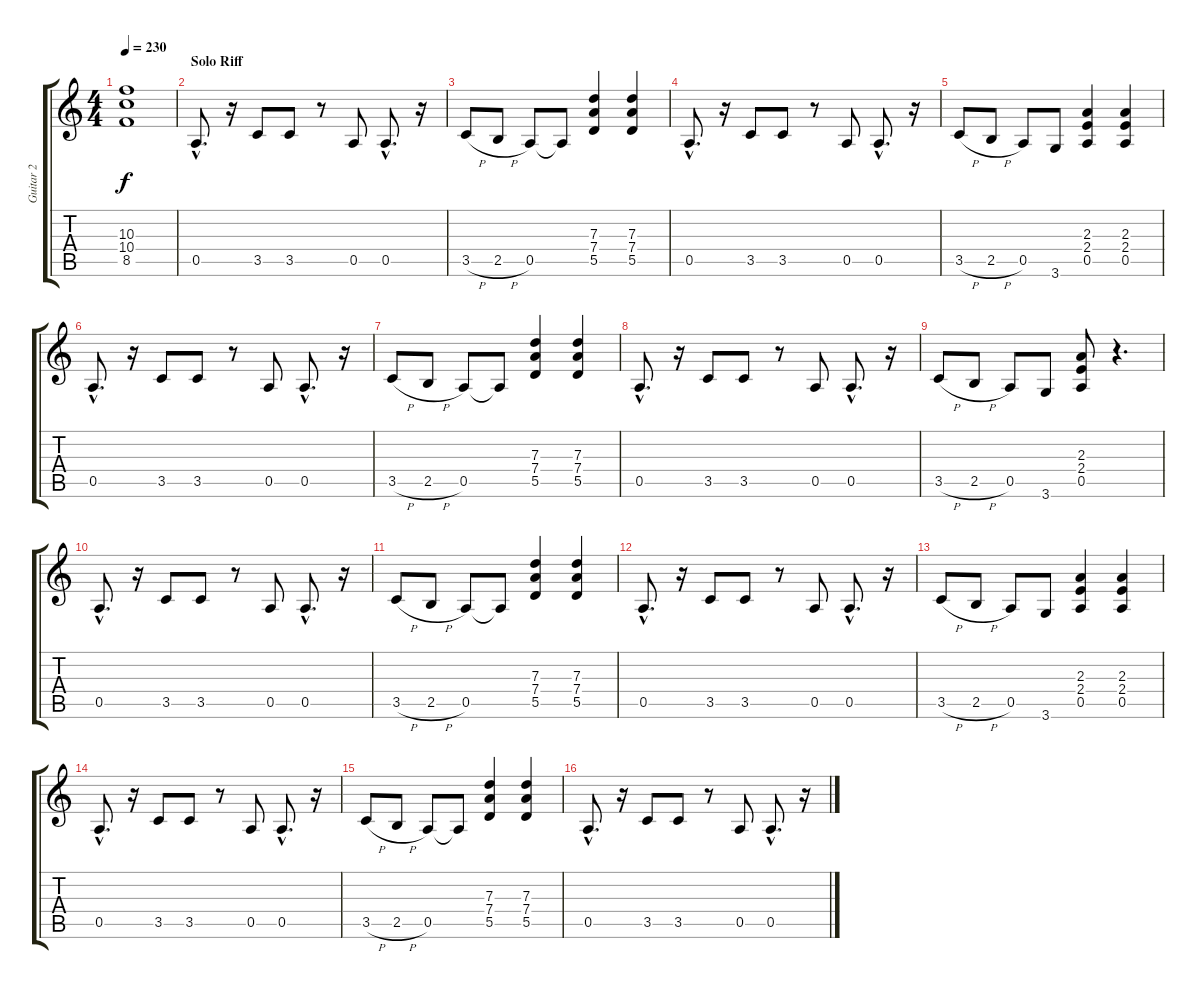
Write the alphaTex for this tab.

\track ("Guitar 2" "Guitar 2") {instrument distortionguitar}
\staff {score tabs}
\tuning (E4 B3 G3 D3 A2 E2) {hide}
\ts (4 4)
\tempo 230
\clef g2
\ks c
(10.3 10.4 8.5).1{dy f} |
\section ("" "Solo Riff")
0.5{hac}.8{d} r.16 3.5.8 3.5.8 r.8 0.5.8 0.5{hac}.8{d} r.16 |
3.5{h}.8 2.5{h}.8 0.5.8 0.5{t}.8 (7.3 7.4 5.5).4 (7.3 7.4 5.5).4 |
0.5{hac}.8{d} r.16 3.5.8 3.5.8 r.8 0.5.8 0.5{hac}.8{d} r.16 |
3.5{h}.8 2.5{h}.8 0.5.8 3.6.8 (2.3 2.4 0.5).4 (2.3 2.4 0.5).4 |
0.5{hac}.8{d} r.16 3.5.8 3.5.8 r.8 0.5.8 0.5{hac}.8{d} r.16 |
3.5{h}.8 2.5{h}.8 0.5.8 0.5{t}.8 (7.3 7.4 5.5).4 (7.3 7.4 5.5).4 |
0.5{hac}.8{d} r.16 3.5.8 3.5.8 r.8 0.5.8 0.5{hac}.8{d} r.16 |
3.5{h}.8 2.5{h}.8 0.5.8 3.6.8 (2.3 2.4 0.5).8 r.4{d} |
0.5{hac}.8{d} r.16 3.5.8 3.5.8 r.8 0.5.8 0.5{hac}.8{d} r.16 |
3.5{h}.8 2.5{h}.8 0.5.8 0.5{t}.8 (7.3 7.4 5.5).4 (7.3 7.4 5.5).4 |
0.5{hac}.8{d} r.16 3.5.8 3.5.8 r.8 0.5.8 0.5{hac}.8{d} r.16 |
3.5{h}.8 2.5{h}.8 0.5.8 3.6.8 (2.3 2.4 0.5).4 (2.3 2.4 0.5).4 |
0.5{hac}.8{d} r.16 3.5.8 3.5.8 r.8 0.5.8 0.5{hac}.8{d} r.16 |
3.5{h}.8 2.5{h}.8 0.5.8 0.5{t}.8 (7.3 7.4 5.5).4 (7.3 7.4 5.5).4 |
0.5{hac}.8{d} r.16 3.5.8 3.5.8 r.8 0.5.8 0.5{hac}.8{d} r.16
